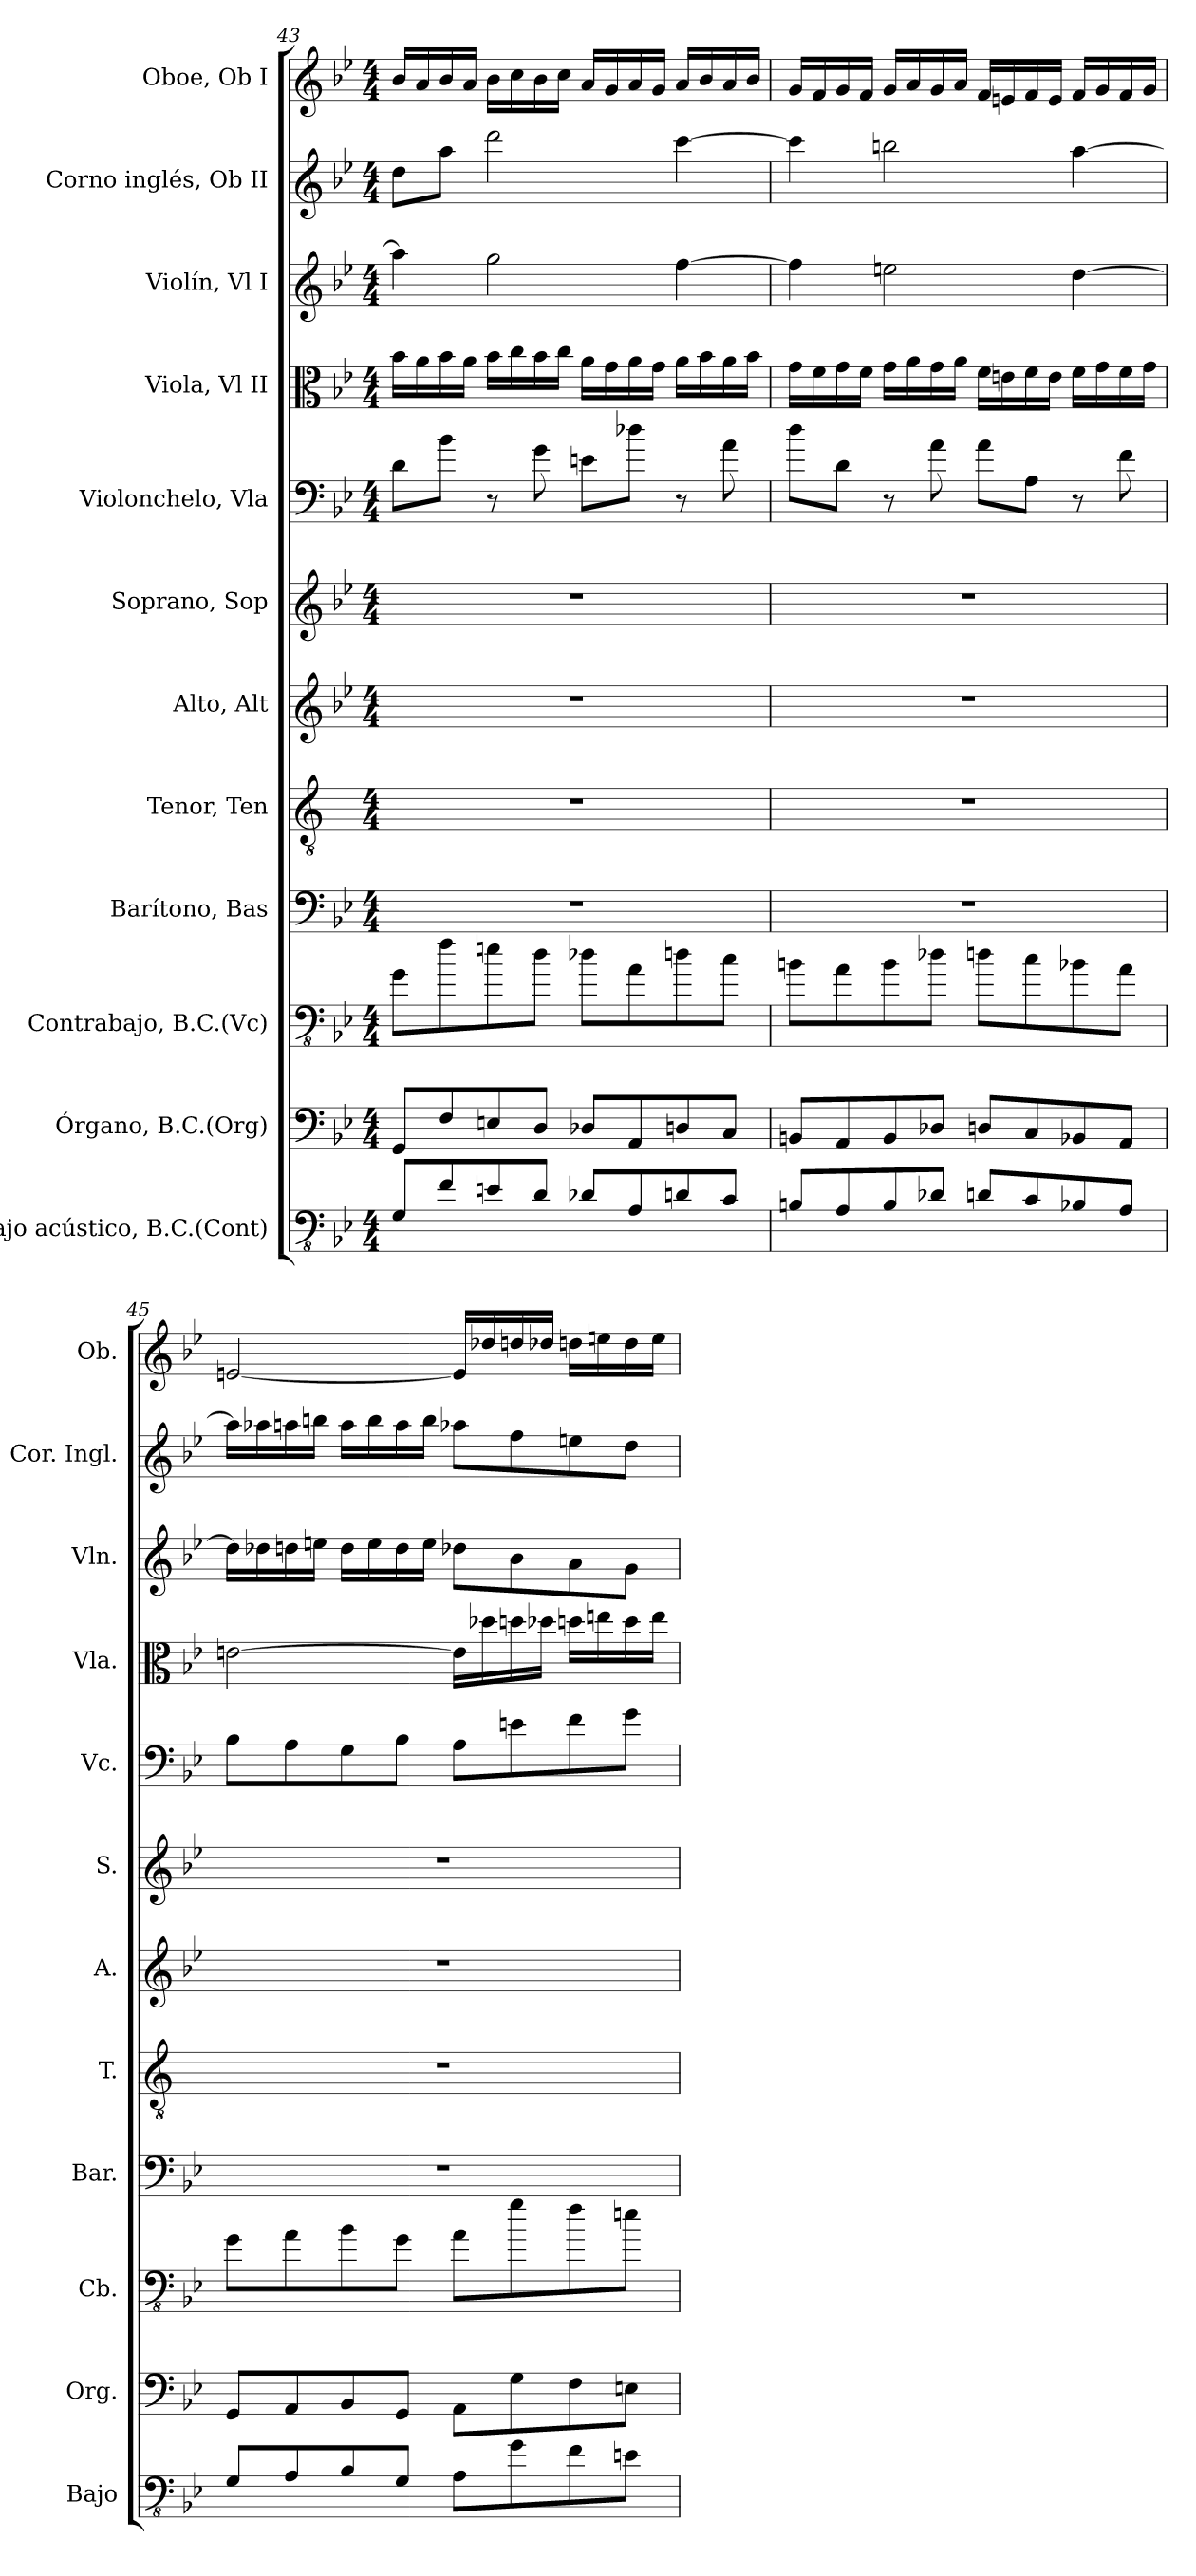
**kern	**kern	**kern	**kern	**kern	**kern	**kern	**kern	**kern	**kern	**kern	**kern
*part12	*part11	*part10	*part9	*part8	*part7	*part6	*part5	*part4	*part3	*part2	*part1
*staff12	*staff11	*staff10	*staff9	*staff8	*staff7	*staff6	*staff5	*staff4	*staff3	*staff2	*staff1
*I"Bajo acústico, B.C.(Cont)	*I"Órgano, B.C.(Org)	*I"Contrabajo, B.C.(Vc)	*I"Barítono, Bas	*I"Tenor, Ten	*I"Alto, Alt	*I"Soprano, Sop	*I"Violonchelo, Vla	*I"Viola, Vl II	*I"Violín, Vl I	*I"Corno inglés, Ob II	*I"Oboe, Ob I
*I'Bajo	*I'Org.	*I'Cb.	*I'Bar.	*I'T.	*I'A.	*I'S.	*I'Vc.	*I'Vla.	*I'Vln.	*I'Cor. Ingl.	*I'Ob.
!!LO:PB:g=z
*clefFv4	*clefF4	*clefFv4	*clefF4	*clefGv2	*clefG2	*clefG2	*clefF4	*clefC3	*clefG2	*clefG2	*clefG2
*ITrd7c12	*	*ITrd7c12	*	*ITrd1c2	*	*	*	*	*	*ITrd4c7	*
*k[b-e-]	*k[b-e-]	*k[b-e-]	*k[b-e-]	*k[b-e-]	*k[b-e-]	*k[b-e-]	*k[b-e-]	*k[b-e-]	*k[b-e-]	*k[b-e-a-]	*k[b-e-]
*M4/4	*M4/4	*M4/4	*M4/4	*M4/4	*M4/4	*M4/4	*M4/4	*M4/4	*M4/4	*M4/4	*M4/4
=43	=43	=43	=43	=43	=43	=43	=43	=43	=43	=43	=43
8GGG/L	8GG/L	8GG\L	1r	1r	1r	1r	8d\L	16b-\LL	4aa\]	8g\L	16b-/LL
.	.	.	.	.	.	.	.	16a\	.	.	16a/
8FF/	8F/	8F\	.	.	.	.	8b-\J	16b-\	.	8dd\J	16b-/
.	.	.	.	.	.	.	.	16a\JJ	.	.	16a/JJ
8EEn/	8En/	8En\	.	.	.	.	8r	16b-\LL	2gg\	2gg\	16b-\LL
.	.	.	.	.	.	.	.	16cc\	.	.	16cc\
8DD/J	8D/J	8D\J	.	.	.	.	8g\	16b-\	.	.	16b-\
.	.	.	.	.	.	.	.	16cc\JJ	.	.	16cc\JJ
8DD-X/L	8D-X/L	8D-X\L	.	.	.	.	8en\L	16a\LL	.	.	16a/LL
.	.	.	.	.	.	.	.	16g\	.	.	16g/
8AAA/	8AA/	8AA\	.	.	.	.	8dd-X\J	16a\	.	.	16a/
.	.	.	.	.	.	.	.	16g\JJ	.	.	16g/JJ
8DDn/	8Dn/	8Dn\	.	.	.	.	8r	16a\LL	[4ff\	[4ff\	16a/LL
.	.	.	.	.	.	.	.	16b-\	.	.	16b-/
8CC/J	8C/J	8C\J	.	.	.	.	8a\	16a\	.	.	16a/
.	.	.	.	.	.	.	.	16b-\JJ	.	.	16b-/JJ
=44	=44	=44	=44	=44	=44	=44	=44	=44	=44	=44	=44
8BBBn/L	8BBn/L	8BBn\L	1r	1r	1r	1r	8dd\L	16g\LL	4ff\]	4ff\]	16g/LL
.	.	.	.	.	.	.	.	16f\	.	.	16f/
8AAA/	8AA/	8AA\	.	.	.	.	8d\J	16g\	.	.	16g/
.	.	.	.	.	.	.	.	16f\JJ	.	.	16f/JJ
8BBB/	8BB/	8BB\	.	.	.	.	8r	16g\LL	2een\	2een\	16g/LL
.	.	.	.	.	.	.	.	16a\	.	.	16a/
8DD-X/J	8D-X/J	8D-X\J	.	.	.	.	8a\	16g\	.	.	16g/
.	.	.	.	.	.	.	.	16a\JJ	.	.	16a/JJ
8DDn/L	8Dn/L	8Dn\L	.	.	.	.	8a\L	16f\LL	.	.	16f/LL
.	.	.	.	.	.	.	.	16en\	.	.	16en/
8CC/	8C/	8C\	.	.	.	.	8A\J	16f\	.	.	16f/
.	.	.	.	.	.	.	.	16e\JJ	.	.	16e/JJ
8BBB-X/	8BB-X/	8BB-X\	.	.	.	.	8r	16f\LL	[4dd\	[4dd\	16f/LL
.	.	.	.	.	.	.	.	16g\	.	.	16g/
8AAA/J	8AA/J	8AA\J	.	.	.	.	8f\	16f\	.	.	16f/
.	.	.	.	.	.	.	.	16g\JJ	.	.	16g/JJ
!!LO:PB:g=z
=45	=45	=45	=45	=45	=45	=45	=45	=45	=45	=45	=45
8GGG/L	8GG/L	8GG\L	1r	1r	1r	1r	8B-\L	[2en\	16dd\LL]	16dd\LL]	[2en/
.	.	.	.	.	.	.	.	.	16dd-X\	16dd-X\	.
8AAA/	8AA/	8AA\	.	.	.	.	8A\	.	16ddn\	16ddn\	.
.	.	.	.	.	.	.	.	.	16een\JJ	16een\JJ	.
8BBB-/	8BB-/	8BB-\	.	.	.	.	8G\	.	16dd\LL	16dd\LL	.
.	.	.	.	.	.	.	.	.	16ee\	16ee\	.
8GGG/J	8GG/J	8GG\J	.	.	.	.	8B-\J	.	16dd\	16dd\	.
.	.	.	.	.	.	.	.	.	16ee\JJ	16ee\JJ	.
8AAA\L	8AA\L	8AA\L	.	.	.	.	8A\L	16e\LL]	8dd-X\L	8dd-X\L	16e/LL]
.	.	.	.	.	.	.	.	16dd-X\	.	.	16dd-X/
8GG\	8G\	8G\	.	.	.	.	8en\	16ddn\	8b-\	8b-\	16ddn/
.	.	.	.	.	.	.	.	16dd-X\JJ	.	.	16dd-X/JJ
8FF\	8F\	8F\	.	.	.	.	8f\	16ddn\LL	8a\	8an\	16ddn\LL
.	.	.	.	.	.	.	.	16een\	.	.	16een\
8EEn\J	8En\J	8En\J	.	.	.	.	8g\J	16dd\	8g\J	8g\J	16dd\
.	.	.	.	.	.	.	.	16ee\JJ	.	.	16ee\JJ
=	=	=	=	=	=	=	=	=	=	=	=
*-	*-	*-	*-	*-	*-	*-	*-	*-	*-	*-	*-
